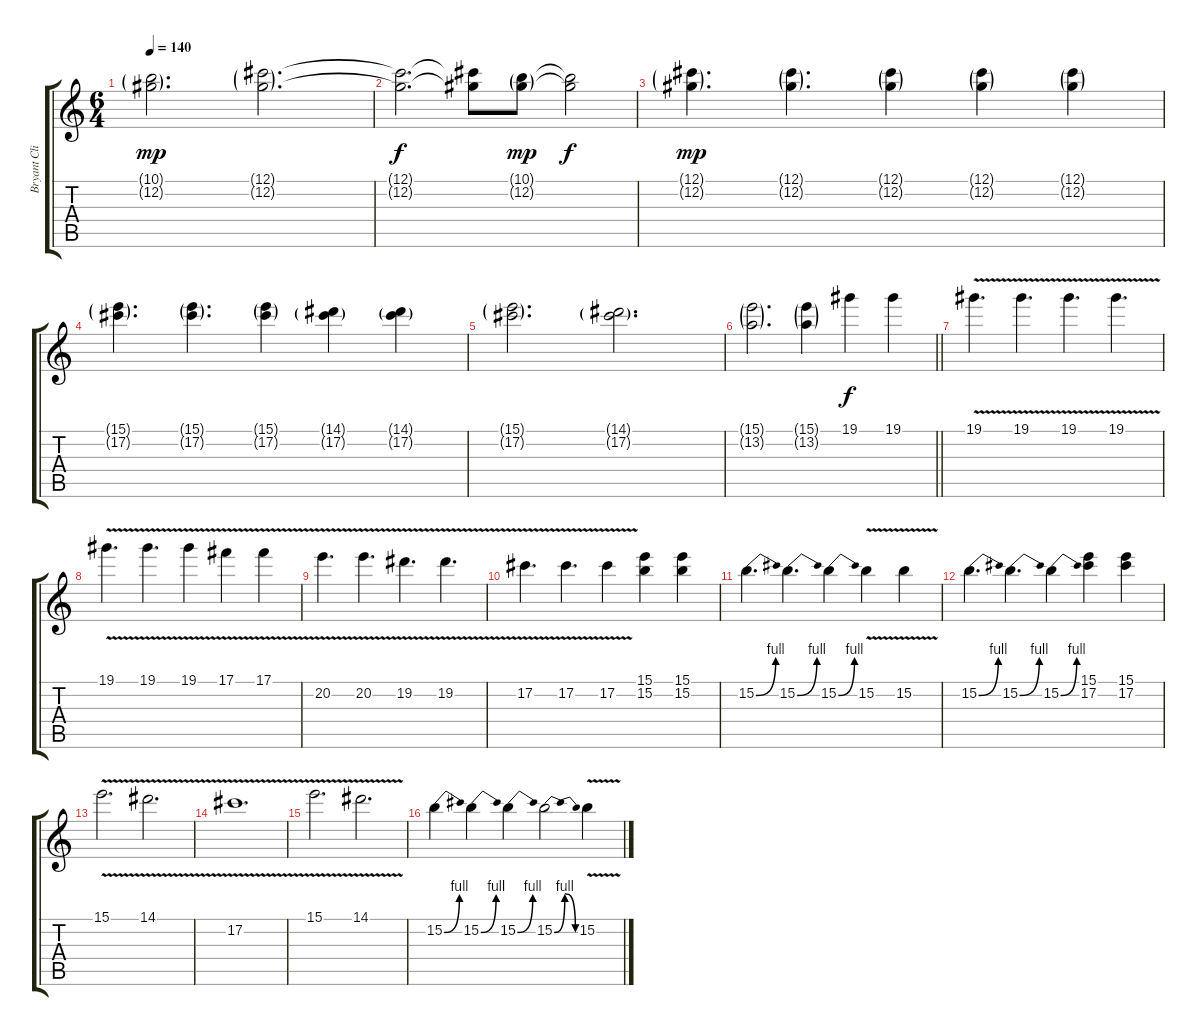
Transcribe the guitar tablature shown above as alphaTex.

\track ("Bryant Clifford Meyer" "Bryant Cli") {instrument electricguitarjazz}
\staff {score tabs}
\tuning (Db4 Ab3 E3 B2 Gb2 B1) {hide}
\ts (6 4)
\tempo 140
\clef g2
\ks c
(10.1{g} 12.2{g}).2{d dy mp} (12.1{g} 12.2{g}).2{d} |
(12.1{t} 12.2{t}).2{d dy f} (12.1{t} 12.2{t}).8 (10.1{g} 12.2{g}).8{dy mp} (10.1{t} 12.2{t}).2{dy f} |
(12.1{g} 12.2{g}).4{d dy mp} (12.1{g} 12.2{g}).4{d} (12.1{g} 12.2{g}).4 (12.1{g} 12.2{g}).4 (12.1{g} 12.2{g}).4 |
(15.1{g} 17.2{g}).4{d} (15.1{g} 17.2{g}).4{d} (15.1{g} 17.2{g}).4 (14.1{g} 17.2{g}).4 (14.1{g} 17.2{g}).4 |
(15.1{g} 17.2{g}).2{d} (14.1{g} 17.2{g}).2{d} |
\barLineRight lightlight
(15.1{g} 13.2{g}).2{d} (15.1{g} 13.2{g}).4 19.1.4{dy f instrument overdrivenguitar} 19.1.4 |
\section ("" "")
19.1{v}.4{d} 19.1{v}.4{d} 19.1{v}.4{d} 19.1{v}.4{d} |
19.1{v}.4{d} 19.1{v}.4{d} 19.1{v}.4 17.1{v}.4 17.1{v}.4 |
20.2{v}.4{d} 20.2{v}.4{d} 19.2{v}.4{d} 19.2{v}.4{d} |
17.2{v}.4{d} 17.2{v}.4{d} 17.2{v}.4 (15.1 15.2).4 (15.1 15.2).4 |
15.2{be (bend 0 0 60 4)}.4{d} 15.2{be (bend 0 0 60 4)}.4{d} 15.2{be (bend 0 0 60 4)}.4 15.2{v}.4 15.2{v}.4 |
15.2{be (bend 0 0 60 4)}.4{d} 15.2{be (bend 0 0 60 4)}.4{d} 15.2{be (bend 0 0 60 4)}.4 (15.1 17.2).4 (15.1 17.2).4 |
15.1{v}.2{d} 14.1{v}.2{d} |
17.2{v}.1{d} |
15.1{v}.2{d} 14.1{v}.2{d} |
15.2{be (bend 0 0 60 4)}.4 15.2{be (bend 0 0 60 4)}.4 15.2{be (bend 0 0 60 4)}.4 15.2{be (bendrelease 0 0 15 4 50 4 60 0)}.2 15.2{v}.4
